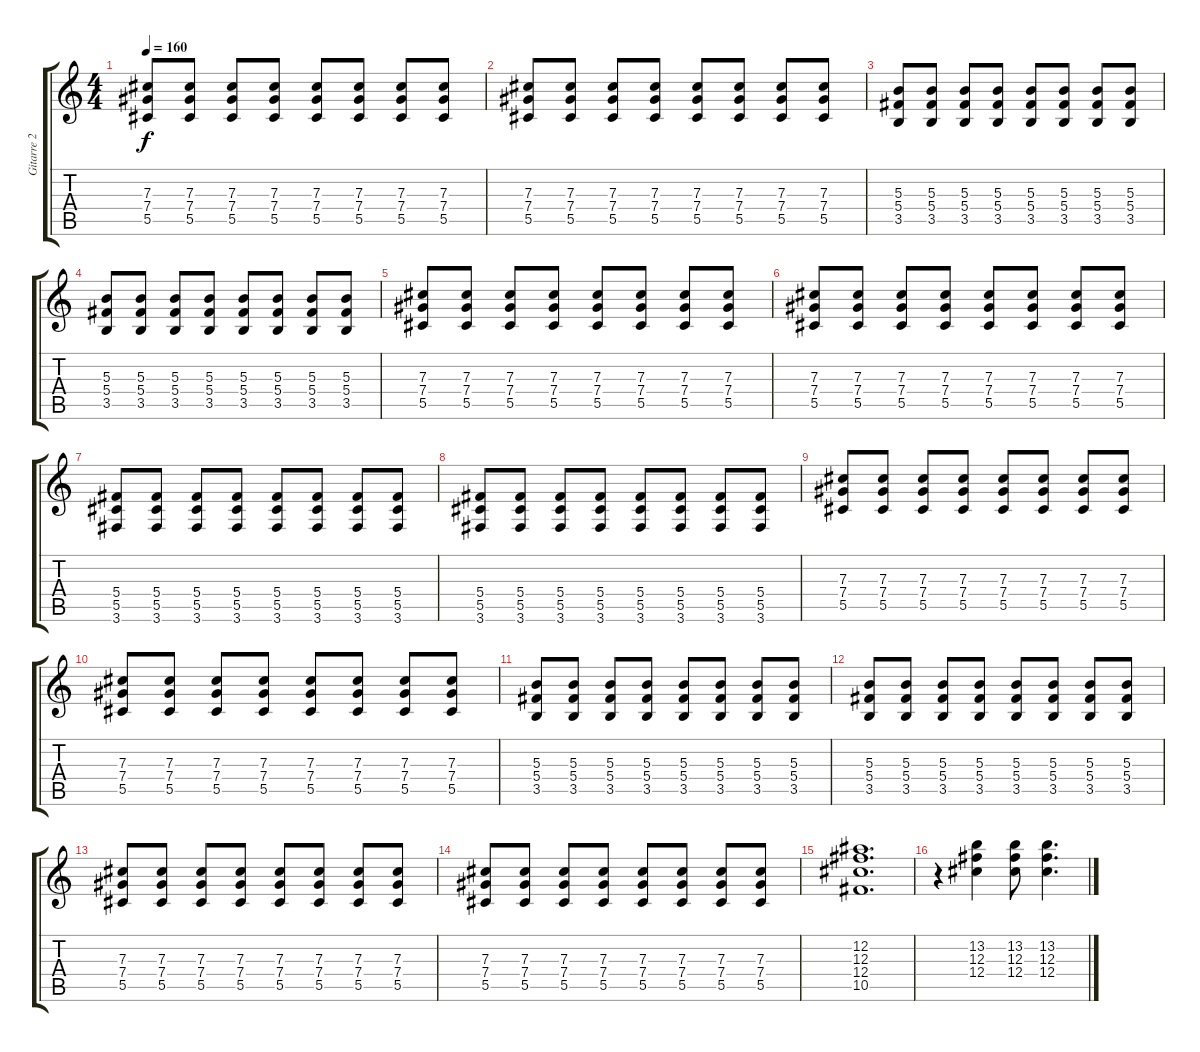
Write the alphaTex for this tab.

\track ("Gitarre 2" "Gitarre 2") {instrument distortionguitar}
\staff {score tabs}
\tuning (Eb4 Bb3 Gb3 Db3 Ab2 Eb2) {hide}
\ts (4 4)
\tempo 160
\clef g2
\ks c
(7.3 7.4 5.5).8{dy f} (7.3 7.4 5.5).8 (7.3 7.4 5.5).8 (7.3 7.4 5.5).8 (7.3 7.4 5.5).8 (7.3 7.4 5.5).8 (7.3 7.4 5.5).8 (7.3 7.4 5.5).8 |
(7.3 7.4 5.5).8 (7.3 7.4 5.5).8 (7.3 7.4 5.5).8 (7.3 7.4 5.5).8 (7.3 7.4 5.5).8 (7.3 7.4 5.5).8 (7.3 7.4 5.5).8 (7.3 7.4 5.5).8 |
(5.3 5.4 3.5).8 (5.3 5.4 3.5).8 (5.3 5.4 3.5).8 (5.3 5.4 3.5).8 (5.3 5.4 3.5).8 (5.3 5.4 3.5).8 (5.3 5.4 3.5).8 (5.3 5.4 3.5).8 |
(5.3 5.4 3.5).8 (5.3 5.4 3.5).8 (5.3 5.4 3.5).8 (5.3 5.4 3.5).8 (5.3 5.4 3.5).8 (5.3 5.4 3.5).8 (5.3 5.4 3.5).8 (5.3 5.4 3.5).8 |
(7.3 7.4 5.5).8 (7.3 7.4 5.5).8 (7.3 7.4 5.5).8 (7.3 7.4 5.5).8 (7.3 7.4 5.5).8 (7.3 7.4 5.5).8 (7.3 7.4 5.5).8 (7.3 7.4 5.5).8 |
(7.3 7.4 5.5).8 (7.3 7.4 5.5).8 (7.3 7.4 5.5).8 (7.3 7.4 5.5).8 (7.3 7.4 5.5).8 (7.3 7.4 5.5).8 (7.3 7.4 5.5).8 (7.3 7.4 5.5).8 |
(5.4 5.5 3.6).8 (5.4 5.5 3.6).8 (5.4 5.5 3.6).8 (5.4 5.5 3.6).8 (5.4 5.5 3.6).8 (5.4 5.5 3.6).8 (5.4 5.5 3.6).8 (5.4 5.5 3.6).8 |
(5.4 5.5 3.6).8 (5.4 5.5 3.6).8 (5.4 5.5 3.6).8 (5.4 5.5 3.6).8 (5.4 5.5 3.6).8 (5.4 5.5 3.6).8 (5.4 5.5 3.6).8 (5.4 5.5 3.6).8 |
(7.3 7.4 5.5).8 (7.3 7.4 5.5).8 (7.3 7.4 5.5).8 (7.3 7.4 5.5).8 (7.3 7.4 5.5).8 (7.3 7.4 5.5).8 (7.3 7.4 5.5).8 (7.3 7.4 5.5).8 |
(7.3 7.4 5.5).8 (7.3 7.4 5.5).8 (7.3 7.4 5.5).8 (7.3 7.4 5.5).8 (7.3 7.4 5.5).8 (7.3 7.4 5.5).8 (7.3 7.4 5.5).8 (7.3 7.4 5.5).8 |
(5.3 5.4 3.5).8 (5.3 5.4 3.5).8 (5.3 5.4 3.5).8 (5.3 5.4 3.5).8 (5.3 5.4 3.5).8 (5.3 5.4 3.5).8 (5.3 5.4 3.5).8 (5.3 5.4 3.5).8 |
(5.3 5.4 3.5).8 (5.3 5.4 3.5).8 (5.3 5.4 3.5).8 (5.3 5.4 3.5).8 (5.3 5.4 3.5).8 (5.3 5.4 3.5).8 (5.3 5.4 3.5).8 (5.3 5.4 3.5).8 |
(7.3 7.4 5.5).8 (7.3 7.4 5.5).8 (7.3 7.4 5.5).8 (7.3 7.4 5.5).8 (7.3 7.4 5.5).8 (7.3 7.4 5.5).8 (7.3 7.4 5.5).8 (7.3 7.4 5.5).8 |
(7.3 7.4 5.5).8 (7.3 7.4 5.5).8 (7.3 7.4 5.5).8 (7.3 7.4 5.5).8 (7.3 7.4 5.5).8 (7.3 7.4 5.5).8 (7.3 7.4 5.5).8 (7.3 7.4 5.5).8 |
(12.2 12.3 12.4 10.5).1{d} |
r.4 (13.2 12.3 12.4).4 (13.2 12.3 12.4).8 (13.2 12.3 12.4).4{d}
